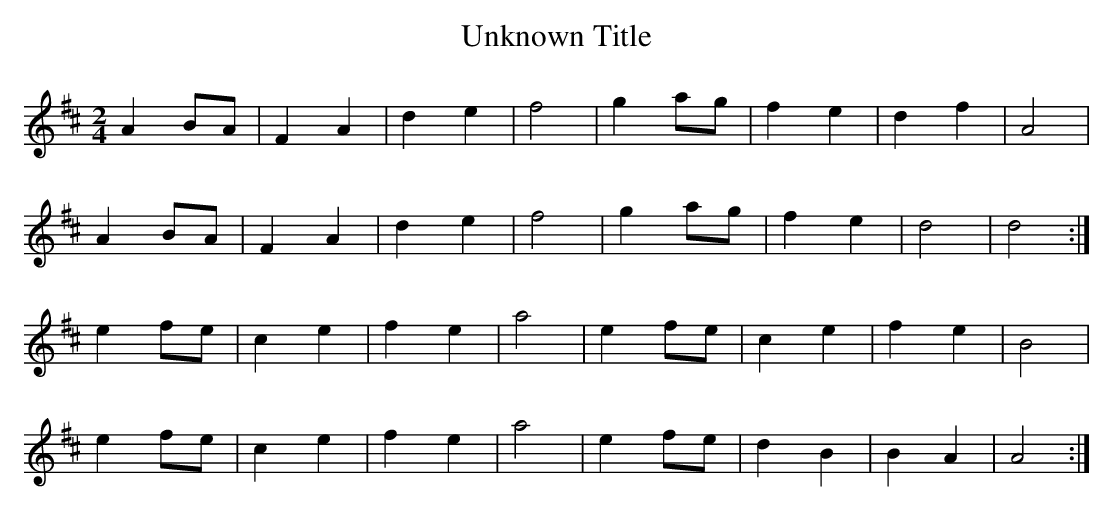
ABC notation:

X:1
T:Unknown Title
M:2/4
L:1/8
K:D
A2 BA|F2 A2|d2e2|f4|g2 ag|f2 e2|d2 f2|A4|
A2 BA|F2 A2|d2e2|f4|g2 ag|f2 e2|d4|d4:|
e2 fe|c2 e2|f2 e2|a4|e2 fe|c2 e2|f2 e2|B4|
e2 fe|c2 e2|f2 e2|a4|e2 fe|d2 B2|B2 A2|A4:|
